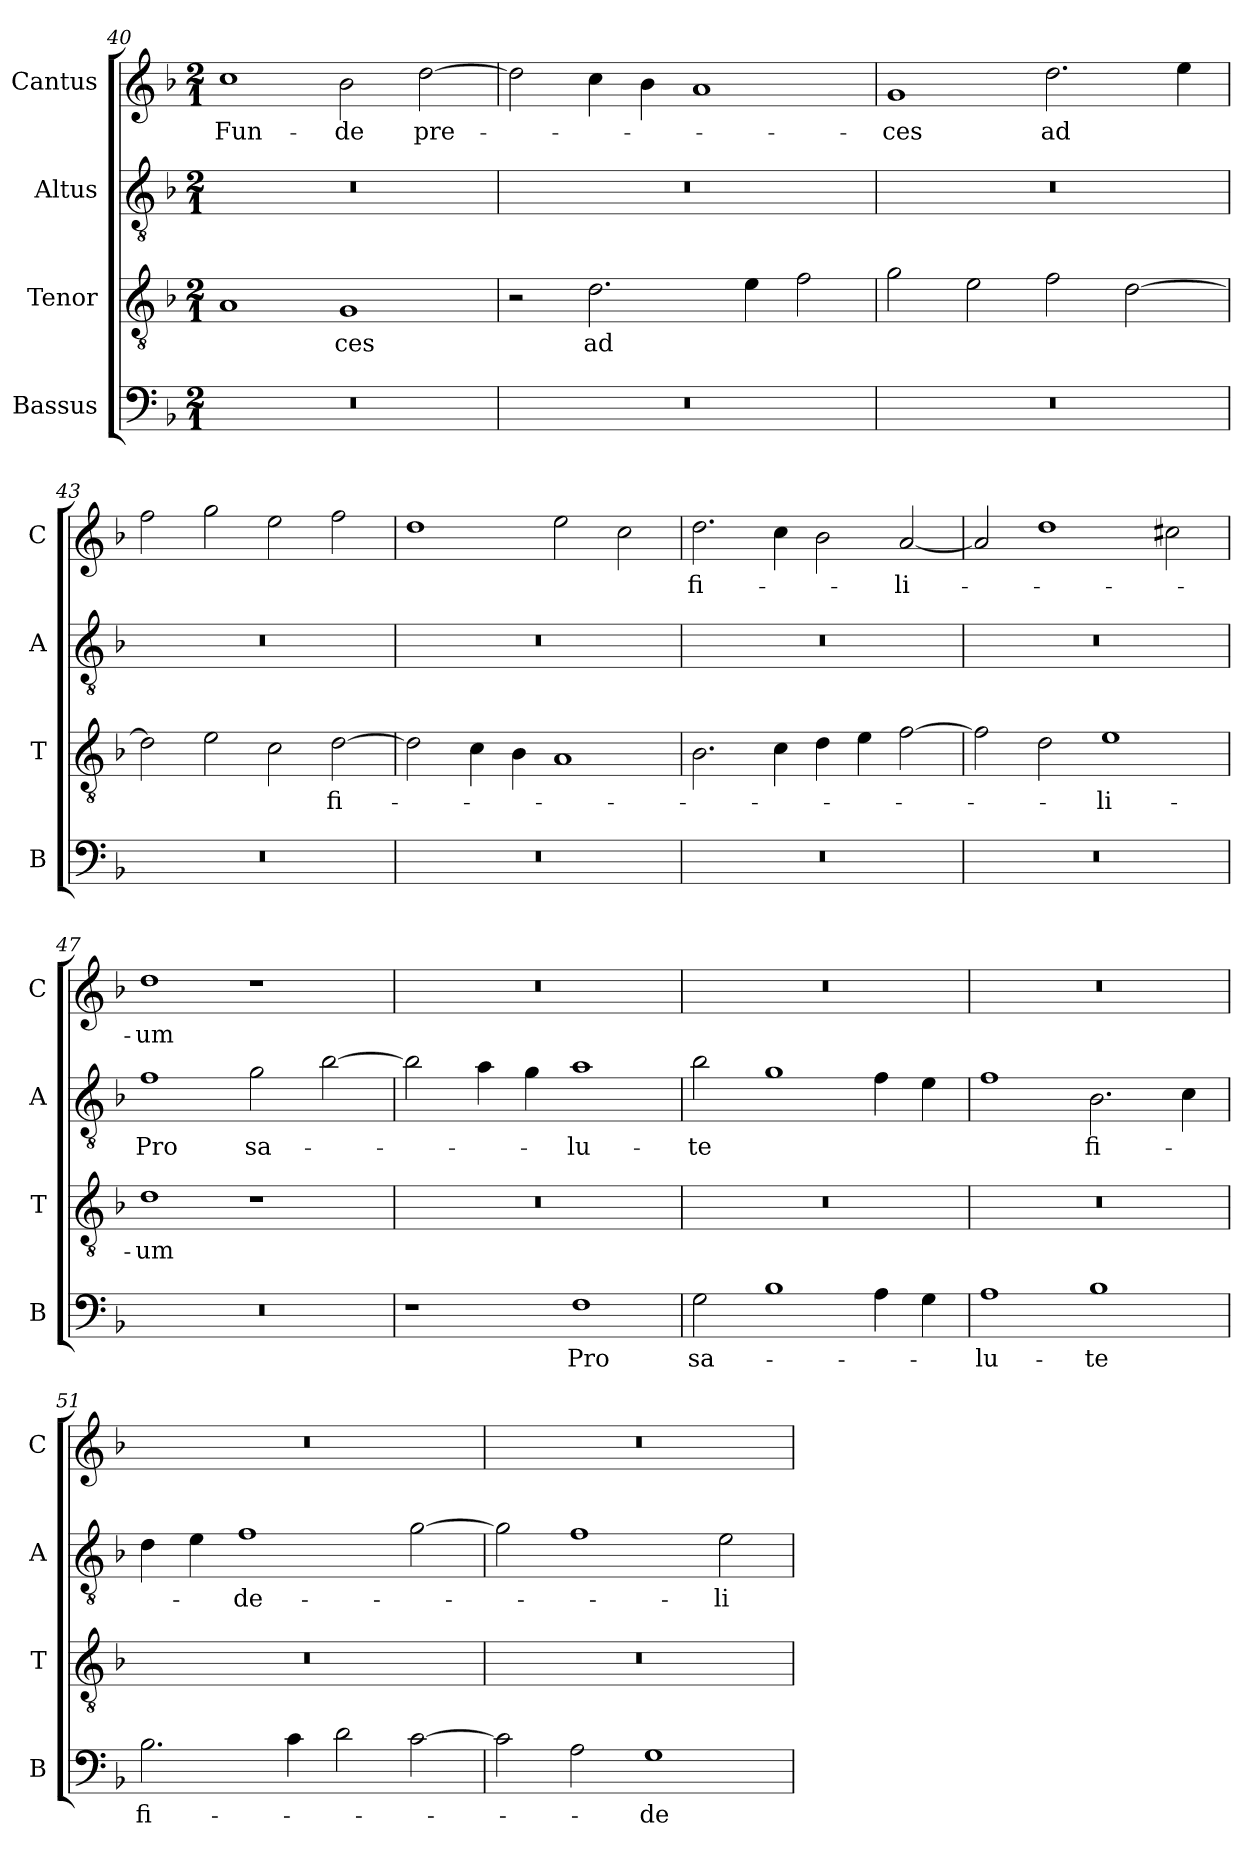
**kern	**text	**kern	**text	**kern	**text	**kern	**text
*part4	*part4	*part3	*part3	*part2	*part2	*part1	*part1
*staff4	*staff4	*staff3	*staff3	*staff2	*staff2	*staff1	*staff1
*I"Bassus	*	*I"Tenor	*	*I"Altus	*	*I"Cantus	*
*I'B	*	*I'T	*	*I'A	*	*I'C	*
*clefF4	*	*clefGv2	*	*clefGv2	*	*clefG2	*
*k[b-]	*	*k[b-]	*	*k[b-]	*	*k[b-]	*
*M2/1	*	*M2/1	*	*M2/1	*	*M2/1	*
=40	=40	=40	=40	=40	=40	=40	=40
0r	.	1A	.	0r	.	1cc	Fun-
.	.	1G	-ces	.	.	2b-	-de
.	.	.	.	.	.	[2dd	pre-
!!LO:LB:g=z
=41	=41	=41	=41	=41	=41	=41	=41
0r	.	2r	.	0r	.	2dd]	.
.	.	2.d	ad	.	.	4cc	.
.	.	.	.	.	.	4b-	.
.	.	.	.	.	.	1a	.
.	.	4e	.	.	.	.	.
.	.	2f	.	.	.	.	.
=42	=42	=42	=42	=42	=42	=42	=42
0r	.	2g	.	0r	.	1g	-ces
.	.	2e	.	.	.	.	.
.	.	2f	.	.	.	2.dd	ad
.	.	[2d	.	.	.	.	.
.	.	.	.	.	.	4ee	.
=43	=43	=43	=43	=43	=43	=43	=43
0r	.	2d]	.	0r	.	2ff	.
.	.	2e	.	.	.	2gg	.
.	.	2c	.	.	.	2ee	.
.	.	[2d	fi-	.	.	2ff	.
=44	=44	=44	=44	=44	=44	=44	=44
0r	.	2d]	.	0r	.	1dd	.
.	.	4c	.	.	.	.	.
.	.	4B-	.	.	.	.	.
.	.	1A	.	.	.	2ee	.
.	.	.	.	.	.	2cc	.
!!LO:LB:g=z
=45	=45	=45	=45	=45	=45	=45	=45
0r	.	2.B-	.	0r	.	2.dd	fi-
.	.	4c	.	.	.	4cc	.
.	.	4d	.	.	.	2b-	.
.	.	4e	.	.	.	.	.
.	.	[2f	.	.	.	[2a	-li-
=46	=46	=46	=46	=46	=46	=46	=46
0r	.	2f]	.	0r	.	2a]	.
.	.	2d	.	.	.	1dd	.
.	.	1e	-li-	.	.	.	.
.	.	.	.	.	.	2cc#X	.
=47	=47	=47	=47	=47	=47	=47	=47
0r	.	1d	-um	1f	Pro	1dd	-um
.	.	1r	.	2g	sa-	1r	.
.	.	.	.	[2b-	.	.	.
=48	=48	=48	=48	=48	=48	=48	=48
1r	.	0r	.	2b-]	.	0r	.
.	.	.	.	4a	.	.	.
.	.	.	.	4g	.	.	.
1F	Pro	.	.	1a	-lu-	.	.
!!LO:LB:g=z
=49	=49	=49	=49	=49	=49	=49	=49
2G	sa-	0r	.	2b-	-te	0r	.
1B-	.	.	.	1g	.	.	.
4A	.	.	.	4f	.	.	.
4G	.	.	.	4e	.	.	.
=50	=50	=50	=50	=50	=50	=50	=50
1A	-lu-	0r	.	1f	.	0r	.
1B-	-te	.	.	2.B-	fi-	.	.
.	.	.	.	4c	.	.	.
=51	=51	=51	=51	=51	=51	=51	=51
2.B-	fi-	0r	.	4d	.	0r	.
.	.	.	.	4e	.	.	.
.	.	.	.	1f	-de-	.	.
4c	.	.	.	.	.	.	.
2d	.	.	.	.	.	.	.
[2c	.	.	.	[2g	.	.	.
=52	=52	=52	=52	=52	=52	=52	=52
2c]	.	0r	.	2g]	.	0r	.
2A	.	.	.	1f	.	.	.
1G	-de-	.	.	.	.	.	.
.	.	.	.	2e	-li-	.	.
=	=	=	=	=	=	=	=
*-	*-	*-	*-	*-	*-	*-	*-
